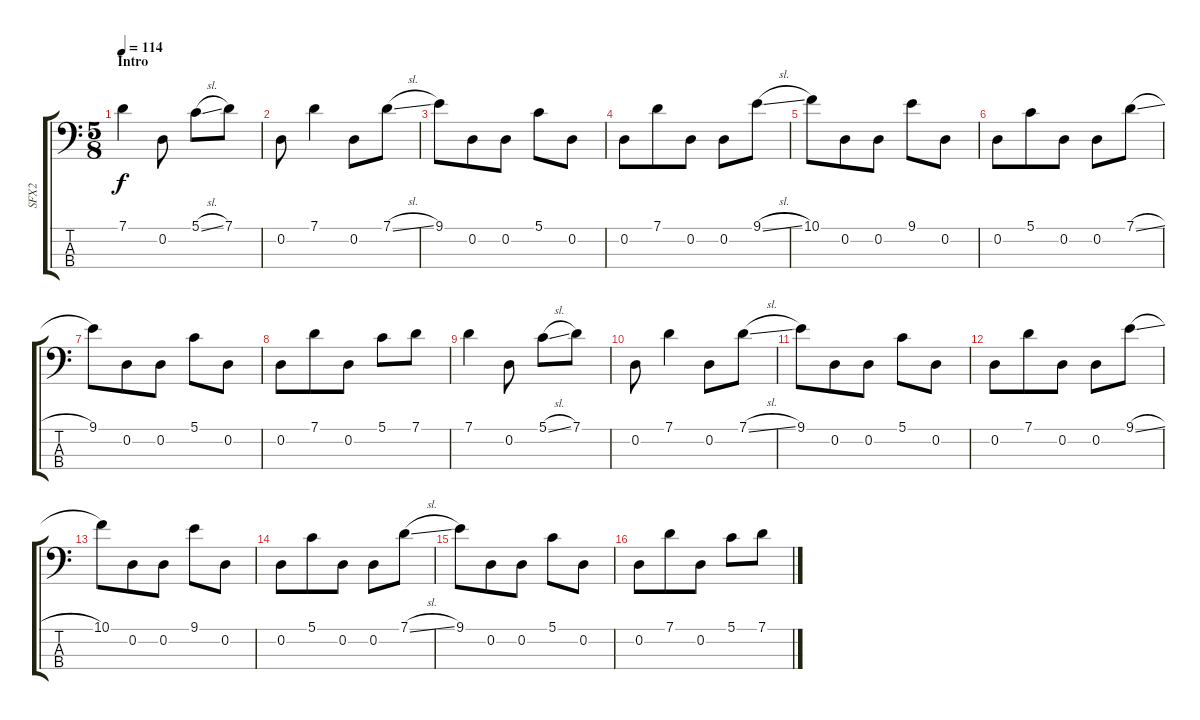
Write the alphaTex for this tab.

\track ("SFX2" "SFX2") {instrument distortionguitar}
\staff {score tabs}
\tuning (G2 D2 A1 D1) {hide}
\ts (5 8)
\section ("" "Intro")
\tempo 114
\clef f4
\ks c
7.1.4{dy f volume 8 instrument fretlessbass} 0.2.8 5.1{sl}.8 7.1.8 |
0.2.8 7.1.4 0.2.8 7.1{sl}.8 |
9.1.8 0.2.8 0.2.8 5.1.8 0.2.8 |
0.2.8 7.1.8 0.2.8 0.2.8 9.1{sl}.8 |
10.1.8 0.2.8 0.2.8 9.1.8 0.2.8 |
0.2.8 5.1.8 0.2.8 0.2.8 7.1{sl}.8 |
9.1.8 0.2.8 0.2.8 5.1.8 0.2.8 |
0.2.8 7.1.8 0.2.8 5.1.8 7.1.8 |
7.1.4 0.2.8 5.1{sl}.8 7.1.8 |
0.2.8 7.1.4 0.2.8 7.1{sl}.8 |
9.1.8 0.2.8 0.2.8 5.1.8 0.2.8 |
0.2.8 7.1.8 0.2.8 0.2.8 9.1{sl}.8 |
10.1.8 0.2.8 0.2.8 9.1.8 0.2.8 |
0.2.8 5.1.8 0.2.8 0.2.8 7.1{sl}.8 |
9.1.8 0.2.8 0.2.8 5.1.8 0.2.8 |
0.2.8 7.1.8 0.2.8 5.1.8 7.1.8
